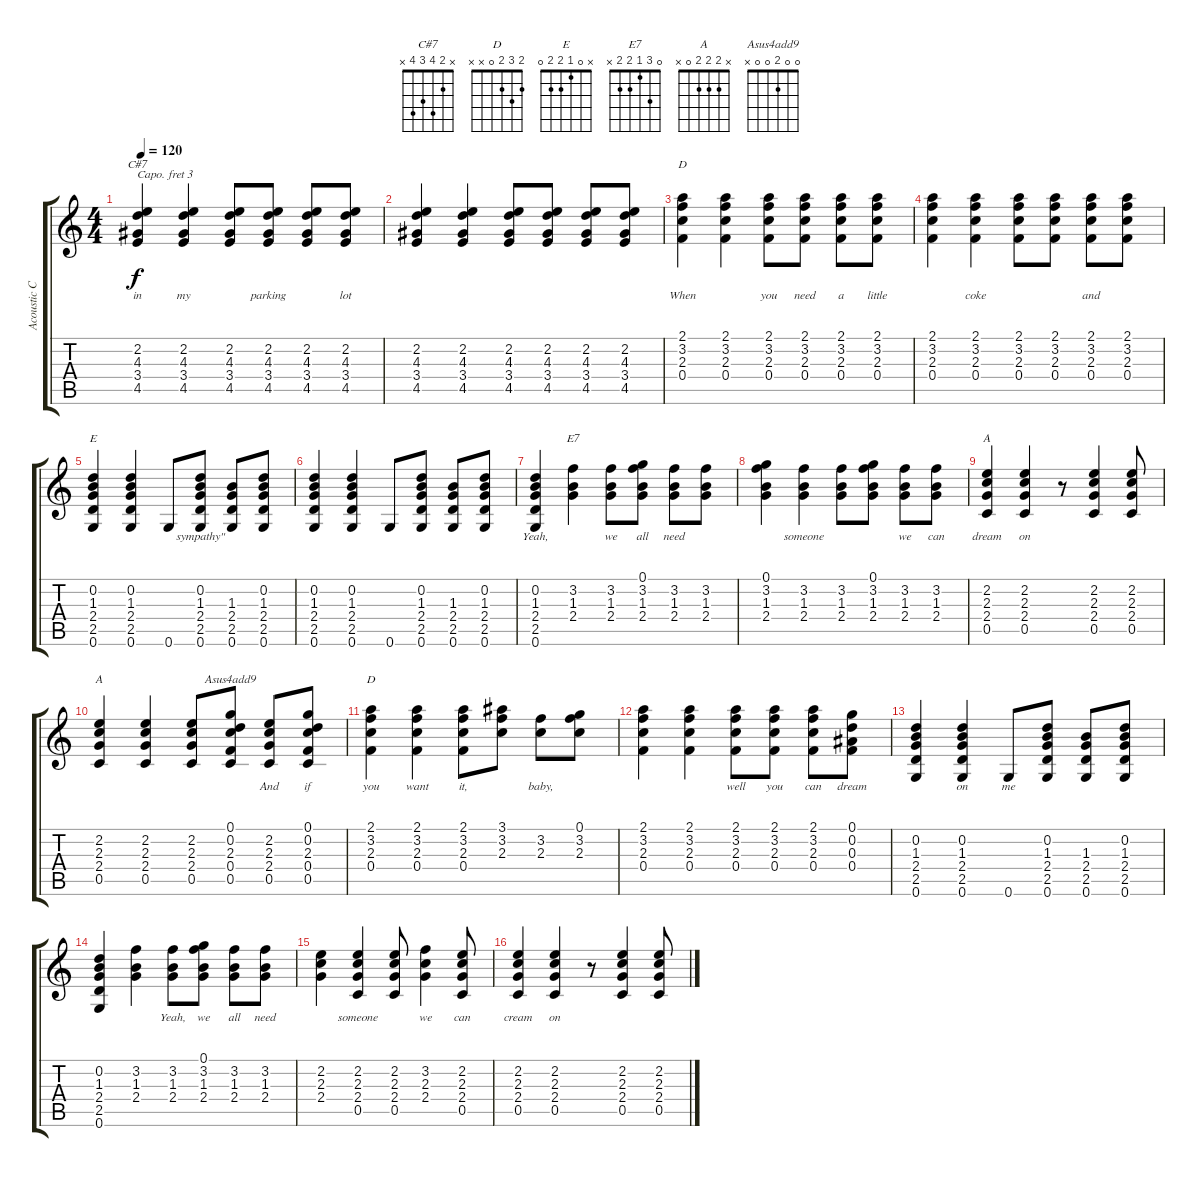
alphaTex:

\track ("Acoustic Capo 3" "Acoustic C") {instrument acousticguitarsteel}
\staff {score tabs}
\capo 3
\tuning (E4 B3 G3 D3 A2 E2) {hide}
\chord ("C#7" x 2 4 3 4 x)
\chord ("D" 2 3 2 0 x x) {barre 2}
\chord ("E" x 0 1 2 2 0)
\chord ("E7" 0 3 1 2 2 x)
\chord ("A" x 2 2 2 0 x) {barre 2}
\chord ("A" x 2 2 2 0 x)
\chord ("Asus4add9" 0 0 2 0 0 x)
\chord ("D" 2 3 2 0 x x)
\ts (4 4)
\tempo 120
\clef g2
\ks c
(2.2 4.3 3.4 4.5).4{ch "C#7" lyrics (0 "in") lyrics (1 "") lyrics (2 "") lyrics (3 "") lyrics (4 "") dy f} (2.2 4.3 3.4 4.5).4{lyrics (0 "my") lyrics (1 "") lyrics (2 "") lyrics (3 "") lyrics (4 "")} (2.2 4.3 3.4 4.5).8{lyrics (0 "") lyrics (1 "") lyrics (2 "") lyrics (3 "") lyrics (4 "")} (2.2 4.3 3.4 4.5).8{lyrics (0 "parking") lyrics (1 "") lyrics (2 "") lyrics (3 "") lyrics (4 "")} (2.2 4.3 3.4 4.5).8{lyrics (0 "") lyrics (1 "") lyrics (2 "") lyrics (3 "") lyrics (4 "")} (2.2 4.3 3.4 4.5).8{lyrics (0 "lot") lyrics (1 "") lyrics (2 "") lyrics (3 "") lyrics (4 "")} |
(2.2 4.3 3.4 4.5).4{lyrics (0 "") lyrics (1 "") lyrics (2 "") lyrics (3 "") lyrics (4 "")} (2.2 4.3 3.4 4.5).4{lyrics (0 "") lyrics (1 "") lyrics (2 "") lyrics (3 "") lyrics (4 "")} (2.2 4.3 3.4 4.5).8{lyrics (0 "") lyrics (1 "") lyrics (2 "") lyrics (3 "") lyrics (4 "")} (2.2 4.3 3.4 4.5).8{lyrics (0 "") lyrics (1 "") lyrics (2 "") lyrics (3 "") lyrics (4 "")} (2.2 4.3 3.4 4.5).8{lyrics (0 "") lyrics (1 "") lyrics (2 "") lyrics (3 "") lyrics (4 "")} (2.2 4.3 3.4 4.5).8{lyrics (0 "") lyrics (1 "") lyrics (2 "") lyrics (3 "") lyrics (4 "")} |
(2.1 3.2 2.3 0.4).4{ch "D" lyrics (0 "When") lyrics (1 "") lyrics (2 "") lyrics (3 "") lyrics (4 "")} (2.1 3.2 2.3 0.4).4{lyrics (0 "") lyrics (1 "") lyrics (2 "") lyrics (3 "") lyrics (4 "")} (2.1 3.2 2.3 0.4).8{lyrics (0 "you") lyrics (1 "") lyrics (2 "") lyrics (3 "") lyrics (4 "")} (2.1 3.2 2.3 0.4).8{lyrics (0 "need") lyrics (1 "") lyrics (2 "") lyrics (3 "") lyrics (4 "")} (2.1 3.2 2.3 0.4).8{lyrics (0 "a") lyrics (1 "") lyrics (2 "") lyrics (3 "") lyrics (4 "")} (2.1 3.2 2.3 0.4).8{lyrics (0 "little") lyrics (1 "") lyrics (2 "") lyrics (3 "") lyrics (4 "")} |
(2.1 3.2 2.3 0.4).4{lyrics (0 "") lyrics (1 "") lyrics (2 "") lyrics (3 "") lyrics (4 "")} (2.1 3.2 2.3 0.4).4{lyrics (0 "coke") lyrics (1 "") lyrics (2 "") lyrics (3 "") lyrics (4 "")} (2.1 3.2 2.3 0.4).8{lyrics (0 "") lyrics (1 "") lyrics (2 "") lyrics (3 "") lyrics (4 "")} (2.1 3.2 2.3 0.4).8{lyrics (0 "") lyrics (1 "") lyrics (2 "") lyrics (3 "") lyrics (4 "")} (2.1 3.2 2.3 0.4).8{lyrics (0 "and") lyrics (1 "") lyrics (2 "") lyrics (3 "") lyrics (4 "")} (2.1 3.2 2.3 0.4).8{lyrics (0 "") lyrics (1 "") lyrics (2 "") lyrics (3 "") lyrics (4 "")} |
(0.2 1.3 2.4 2.5 0.6).4{ch "E" lyrics (0 "") lyrics (1 "") lyrics (2 "") lyrics (3 "") lyrics (4 "")} (0.2 1.3 2.4 2.5 0.6).4{lyrics (0 "") lyrics (1 "") lyrics (2 "") lyrics (3 "") lyrics (4 "")} 0.6.8{lyrics (0 "") lyrics (1 "") lyrics (2 "") lyrics (3 "") lyrics (4 "")} (0.2 1.3 2.4 2.5 0.6).8{lyrics (0 "sympathy\"") lyrics (1 "") lyrics (2 "") lyrics (3 "") lyrics (4 "")} (1.3 2.4 2.5 0.6).8{lyrics (0 "") lyrics (1 "") lyrics (2 "") lyrics (3 "") lyrics (4 "")} (0.2 1.3 2.4 2.5 0.6).8{lyrics (0 "") lyrics (1 "") lyrics (2 "") lyrics (3 "") lyrics (4 "")} |
(0.2 1.3 2.4 2.5 0.6).4{lyrics (0 "") lyrics (1 "") lyrics (2 "") lyrics (3 "") lyrics (4 "")} (0.2 1.3 2.4 2.5 0.6).4{lyrics (0 "") lyrics (1 "") lyrics (2 "") lyrics (3 "") lyrics (4 "")} 0.6.8{lyrics (0 "") lyrics (1 "") lyrics (2 "") lyrics (3 "") lyrics (4 "")} (0.2 1.3 2.4 2.5 0.6).8{lyrics (0 "") lyrics (1 "") lyrics (2 "") lyrics (3 "") lyrics (4 "")} (1.3 2.4 2.5 0.6).8{lyrics (0 "") lyrics (1 "") lyrics (2 "") lyrics (3 "") lyrics (4 "")} (0.2 1.3 2.4 2.5 0.6).8{lyrics (0 "") lyrics (1 "") lyrics (2 "") lyrics (3 "") lyrics (4 "")} |
(0.2 1.3 2.4 2.5 0.6).4{lyrics (0 "Yeah,") lyrics (1 "") lyrics (2 "") lyrics (3 "") lyrics (4 "")} (3.2 1.3 2.4).4{ch "E7" lyrics (0 "") lyrics (1 "") lyrics (2 "") lyrics (3 "") lyrics (4 "")} (3.2 1.3 2.4).8{lyrics (0 "we") lyrics (1 "") lyrics (2 "") lyrics (3 "") lyrics (4 "")} (0.1 3.2 1.3 2.4).8{lyrics (0 "all") lyrics (1 "") lyrics (2 "") lyrics (3 "") lyrics (4 "")} (3.2 1.3 2.4).8{lyrics (0 "need") lyrics (1 "") lyrics (2 "") lyrics (3 "") lyrics (4 "")} (3.2 1.3 2.4).8{lyrics (0 "") lyrics (1 "") lyrics (2 "") lyrics (3 "") lyrics (4 "")} |
(0.1 3.2 1.3 2.4).4{lyrics (0 "") lyrics (1 "") lyrics (2 "") lyrics (3 "") lyrics (4 "")} (3.2 1.3 2.4).4{lyrics (0 "someone") lyrics (1 "") lyrics (2 "") lyrics (3 "") lyrics (4 "")} (3.2 1.3 2.4).8{lyrics (0 "") lyrics (1 "") lyrics (2 "") lyrics (3 "") lyrics (4 "")} (0.1 3.2 1.3 2.4).8{lyrics (0 "") lyrics (1 "") lyrics (2 "") lyrics (3 "") lyrics (4 "")} (3.2 1.3 2.4).8{lyrics (0 "we") lyrics (1 "") lyrics (2 "") lyrics (3 "") lyrics (4 "")} (3.2 1.3 2.4).8{lyrics (0 "can") lyrics (1 "") lyrics (2 "") lyrics (3 "") lyrics (4 "")} |
(2.2 2.3 2.4 0.5).4{ch "A" lyrics (0 "dream") lyrics (1 "") lyrics (2 "") lyrics (3 "") lyrics (4 "")} (2.2 2.3 2.4 0.5).4{lyrics (0 "on") lyrics (1 "") lyrics (2 "") lyrics (3 "") lyrics (4 "")} r.8 (2.2 2.3 2.4 0.5).4{lyrics (0 "") lyrics (1 "") lyrics (2 "") lyrics (3 "") lyrics (4 "")} (2.2 2.3 2.4 0.5).8{lyrics (0 "") lyrics (1 "") lyrics (2 "") lyrics (3 "") lyrics (4 "")} |
(2.2 2.3 2.4 0.5).4{ch "A" lyrics (0 "") lyrics (1 "") lyrics (2 "") lyrics (3 "") lyrics (4 "")} (2.2 2.3 2.4 0.5).4{lyrics (0 "") lyrics (1 "") lyrics (2 "") lyrics (3 "") lyrics (4 "")} (2.2 2.3 2.4 0.5).8{lyrics (0 "") lyrics (1 "") lyrics (2 "") lyrics (3 "") lyrics (4 "")} (0.1 0.2 2.3 0.4 0.5).8{ch "Asus4add9" lyrics (0 "") lyrics (1 "") lyrics (2 "") lyrics (3 "") lyrics (4 "")} (2.2 2.3 2.4 0.5).8{lyrics (0 "And") lyrics (1 "") lyrics (2 "") lyrics (3 "") lyrics (4 "")} (0.1 0.2 2.3 0.4 0.5).8{lyrics (0 "if") lyrics (1 "") lyrics (2 "") lyrics (3 "") lyrics (4 "")} |
(2.1 3.2 2.3 0.4).4{ch "D" lyrics (0 "you") lyrics (1 "") lyrics (2 "") lyrics (3 "") lyrics (4 "")} (2.1 3.2 2.3 0.4).4{lyrics (0 "want") lyrics (1 "") lyrics (2 "") lyrics (3 "") lyrics (4 "")} (2.1 3.2 2.3 0.4).8{lyrics (0 "it,") lyrics (1 "") lyrics (2 "") lyrics (3 "") lyrics (4 "")} (3.1 3.2 2.3).8{lyrics (0 "") lyrics (1 "") lyrics (2 "") lyrics (3 "") lyrics (4 "")} (3.2 2.3).8{lyrics (0 "baby,") lyrics (1 "") lyrics (2 "") lyrics (3 "") lyrics (4 "")} (0.1 3.2 2.3).8{lyrics (0 "") lyrics (1 "") lyrics (2 "") lyrics (3 "") lyrics (4 "")} |
(2.1 3.2 2.3 0.4).4{lyrics (0 "") lyrics (1 "") lyrics (2 "") lyrics (3 "") lyrics (4 "")} (2.1 3.2 2.3 0.4).4{lyrics (0 "") lyrics (1 "") lyrics (2 "") lyrics (3 "") lyrics (4 "")} (2.1 3.2 2.3 0.4).8{lyrics (0 "well") lyrics (1 "") lyrics (2 "") lyrics (3 "") lyrics (4 "")} (2.1 3.2 2.3 0.4).8{lyrics (0 "you") lyrics (1 "") lyrics (2 "") lyrics (3 "") lyrics (4 "")} (2.1 3.2 2.3 0.4).8{lyrics (0 "can") lyrics (1 "") lyrics (2 "") lyrics (3 "") lyrics (4 "")} (0.1 0.2 0.3 0.4).8{lyrics (0 "dream") lyrics (1 "") lyrics (2 "") lyrics (3 "") lyrics (4 "")} |
(0.2 1.3 2.4 2.5 0.6).4{lyrics (0 "") lyrics (1 "") lyrics (2 "") lyrics (3 "") lyrics (4 "")} (0.2 1.3 2.4 2.5 0.6).4{lyrics (0 "on") lyrics (1 "") lyrics (2 "") lyrics (3 "") lyrics (4 "")} 0.6.8{lyrics (0 "me") lyrics (1 "") lyrics (2 "") lyrics (3 "") lyrics (4 "")} (0.2 1.3 2.4 2.5 0.6).8{lyrics (0 "") lyrics (1 "") lyrics (2 "") lyrics (3 "") lyrics (4 "")} (1.3 2.4 2.5 0.6).8{lyrics (0 "") lyrics (1 "") lyrics (2 "") lyrics (3 "") lyrics (4 "")} (0.2 1.3 2.4 2.5 0.6).8{lyrics (0 "") lyrics (1 "") lyrics (2 "") lyrics (3 "") lyrics (4 "")} |
(0.2 1.3 2.4 2.5 0.6).4{lyrics (0 "") lyrics (1 "") lyrics (2 "") lyrics (3 "") lyrics (4 "")} (3.2 1.3 2.4).4{lyrics (0 "") lyrics (1 "") lyrics (2 "") lyrics (3 "") lyrics (4 "")} (3.2 1.3 2.4).8{lyrics (0 "Yeah,") lyrics (1 "") lyrics (2 "") lyrics (3 "") lyrics (4 "")} (0.1 3.2 1.3 2.4).8{lyrics (0 "we") lyrics (1 "") lyrics (2 "") lyrics (3 "") lyrics (4 "")} (3.2 1.3 2.4).8{lyrics (0 "all") lyrics (1 "") lyrics (2 "") lyrics (3 "") lyrics (4 "")} (3.2 1.3 2.4).8{lyrics (0 "need") lyrics (1 "") lyrics (2 "") lyrics (3 "") lyrics (4 "")} |
(2.2 2.3 2.4).4{lyrics (0 "") lyrics (1 "") lyrics (2 "") lyrics (3 "") lyrics (4 "")} (2.2 2.3 2.4 0.5).4{lyrics (0 "someone") lyrics (1 "") lyrics (2 "") lyrics (3 "") lyrics (4 "")} (2.2 2.3 2.4 0.5).8{lyrics (0 "") lyrics (1 "") lyrics (2 "") lyrics (3 "") lyrics (4 "")} (3.2 2.3 2.4).4{lyrics (0 "we") lyrics (1 "") lyrics (2 "") lyrics (3 "") lyrics (4 "")} (2.2 2.3 2.4 0.5).8{lyrics (0 "can") lyrics (1 "") lyrics (2 "") lyrics (3 "") lyrics (4 "")} |
(2.2 2.3 2.4 0.5).4{lyrics (0 "cream") lyrics (1 "") lyrics (2 "") lyrics (3 "") lyrics (4 "")} (2.2 2.3 2.4 0.5).4{lyrics (0 "on") lyrics (1 "") lyrics (2 "") lyrics (3 "") lyrics (4 "")} r.8 (2.2 2.3 2.4 0.5).4{lyrics (0 "") lyrics (1 "") lyrics (2 "") lyrics (3 "") lyrics (4 "")} (2.2 2.3 2.4 0.5).8{lyrics (0 "") lyrics (1 "") lyrics (2 "") lyrics (3 "") lyrics (4 "")}
